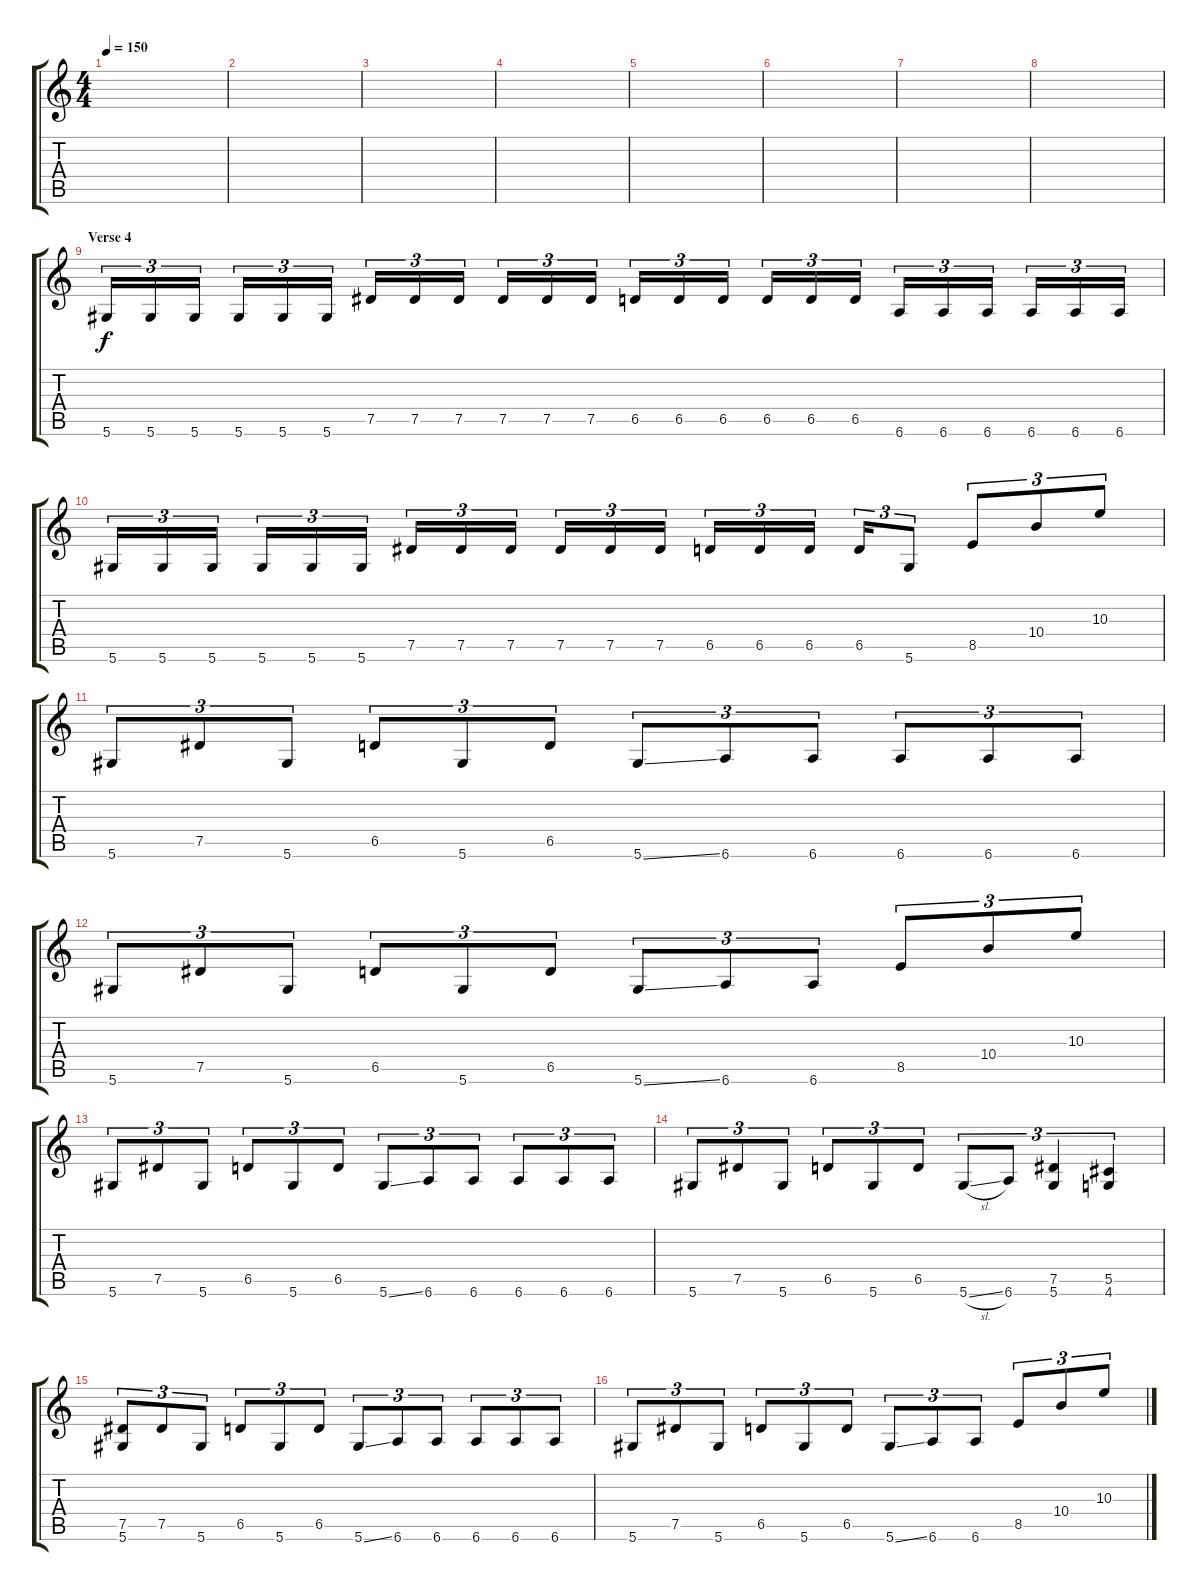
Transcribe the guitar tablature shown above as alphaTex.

\track "" {instrument distortionguitar}
\staff {score tabs}
\tuning (Eb4 Bb3 Gb3 Db3 Ab2 Eb2) {hide}
\ts (4 4)
\tempo 150
\clef g2
\ks c
|
|
|
|
|
|
|
|
\section ("" "Verse 4")
5.6.16{tu (3 2)} 5.6.16{tu (3 2)} 5.6.16{tu (3 2)} 5.6.16{tu (3 2)} 5.6.16{tu (3 2)} 5.6.16{tu (3 2)} 7.5.16{tu (3 2)} 7.5.16{tu (3 2)} 7.5.16{tu (3 2)} 7.5.16{tu (3 2)} 7.5.16{tu (3 2)} 7.5.16{tu (3 2)} 6.5.16{tu (3 2)} 6.5.16{tu (3 2)} 6.5.16{tu (3 2)} 6.5.16{tu (3 2)} 6.5.16{tu (3 2)} 6.5.16{tu (3 2)} 6.6.16{tu (3 2)} 6.6.16{tu (3 2)} 6.6.16{tu (3 2)} 6.6.16{tu (3 2)} 6.6.16{tu (3 2)} 6.6.16{tu (3 2)} |
5.6.16{tu (3 2)} 5.6.16{tu (3 2)} 5.6.16{tu (3 2)} 5.6.16{tu (3 2)} 5.6.16{tu (3 2)} 5.6.16{tu (3 2)} 7.5.16{tu (3 2)} 7.5.16{tu (3 2)} 7.5.16{tu (3 2)} 7.5.16{tu (3 2)} 7.5.16{tu (3 2)} 7.5.16{tu (3 2)} 6.5.16{tu (3 2)} 6.5.16{tu (3 2)} 6.5.16{tu (3 2)} 6.5.16{tu (3 2)} 5.6.8{tu (3 2)} 8.5.8{tu (3 2)} 10.4.8{tu (3 2)} 10.3.8{tu (3 2)} |
5.6.8{tu (3 2)} 7.5.8{tu (3 2)} 5.6.8{tu (3 2)} 6.5.8{tu (3 2)} 5.6.8{tu (3 2)} 6.5.8{tu (3 2)} 5.6{ss}.8{tu (3 2)} 6.6.8{tu (3 2)} 6.6.8{tu (3 2)} 6.6.8{tu (3 2)} 6.6.8{tu (3 2)} 6.6.8{tu (3 2)} |
5.6.8{tu (3 2)} 7.5.8{tu (3 2)} 5.6.8{tu (3 2)} 6.5.8{tu (3 2)} 5.6.8{tu (3 2)} 6.5.8{tu (3 2)} 5.6{ss}.8{tu (3 2)} 6.6.8{tu (3 2)} 6.6.8{tu (3 2)} 8.5.8{tu (3 2)} 10.4.8{tu (3 2)} 10.3.8{tu (3 2)} |
5.6.8{tu (3 2)} 7.5.8{tu (3 2)} 5.6.8{tu (3 2)} 6.5.8{tu (3 2)} 5.6.8{tu (3 2)} 6.5.8{tu (3 2)} 5.6{ss}.8{tu (3 2)} 6.6.8{tu (3 2)} 6.6.8{tu (3 2)} 6.6.8{tu (3 2)} 6.6.8{tu (3 2)} 6.6.8{tu (3 2)} |
5.6.8{tu (3 2)} 7.5.8{tu (3 2)} 5.6.8{tu (3 2)} 6.5.8{tu (3 2)} 5.6.8{tu (3 2)} 6.5.8{tu (3 2)} 5.6{sl}.8{tu (3 2)} 6.6.8{tu (3 2)} (7.5 5.6).4{tu (3 2)} (5.5 4.6).4{tu (3 2)} |
(7.5 5.6).8{tu (3 2)} 7.5.8{tu (3 2)} 5.6.8{tu (3 2)} 6.5.8{tu (3 2)} 5.6.8{tu (3 2)} 6.5.8{tu (3 2)} 5.6{ss}.8{tu (3 2)} 6.6.8{tu (3 2)} 6.6.8{tu (3 2)} 6.6.8{tu (3 2)} 6.6.8{tu (3 2)} 6.6.8{tu (3 2)} |
5.6.8{tu (3 2)} 7.5.8{tu (3 2)} 5.6.8{tu (3 2)} 6.5.8{tu (3 2)} 5.6.8{tu (3 2)} 6.5.8{tu (3 2)} 5.6{ss}.8{tu (3 2)} 6.6.8{tu (3 2)} 6.6.8{tu (3 2)} 8.5.8{tu (3 2)} 10.4.8{tu (3 2)} 10.3.8{tu (3 2)}
